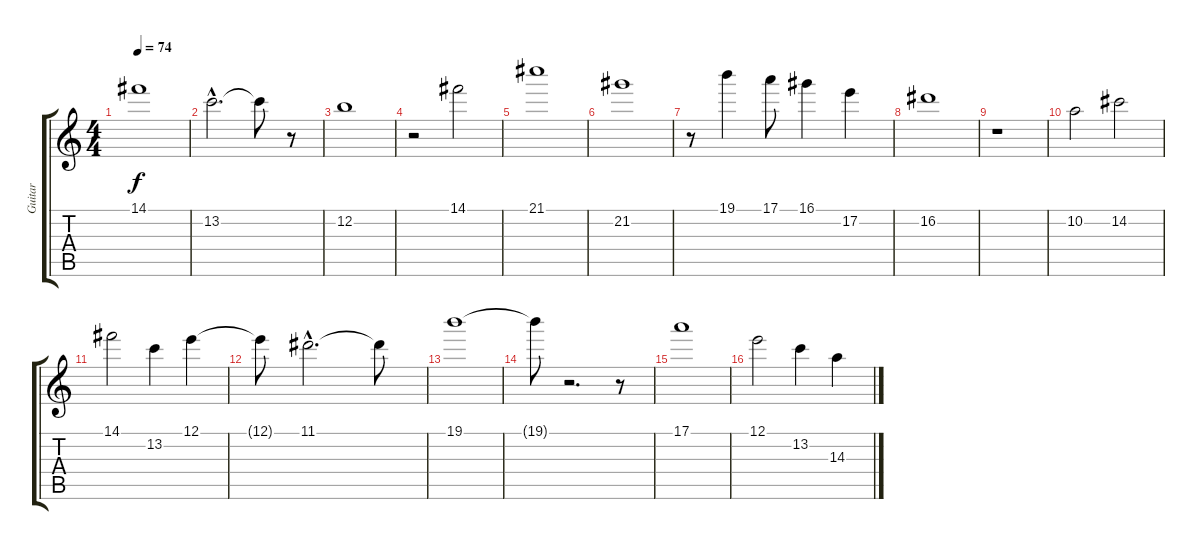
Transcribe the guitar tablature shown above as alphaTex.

\track ("Guitar" "Guitar") {instrument overdrivenguitar}
\staff {score tabs}
\tuning (E4 B3 G3 D3 A2 E2) {hide}
\ts (4 4)
\tempo 74
\clef g2
\ks c
14.1.1{dy f} |
13.2{hac}.2{d} 13.2{t}.8 r.8 |
12.2.1 |
r.2 14.1.2 |
21.1.1 |
21.2.1 |
r.8 19.1.4 17.1.8 16.1.4 17.2.4 |
16.2.1 |
r.1 |
10.2.2 14.2.2 |
14.1.2 13.2.4 12.1.4 |
12.1{t}.8 11.1{hac}.2{d} 11.1{t}.8 |
19.1.1 |
19.1{t}.8 r.2{d} r.8 |
17.1.1 |
12.1.2 13.2.4 14.3.4
